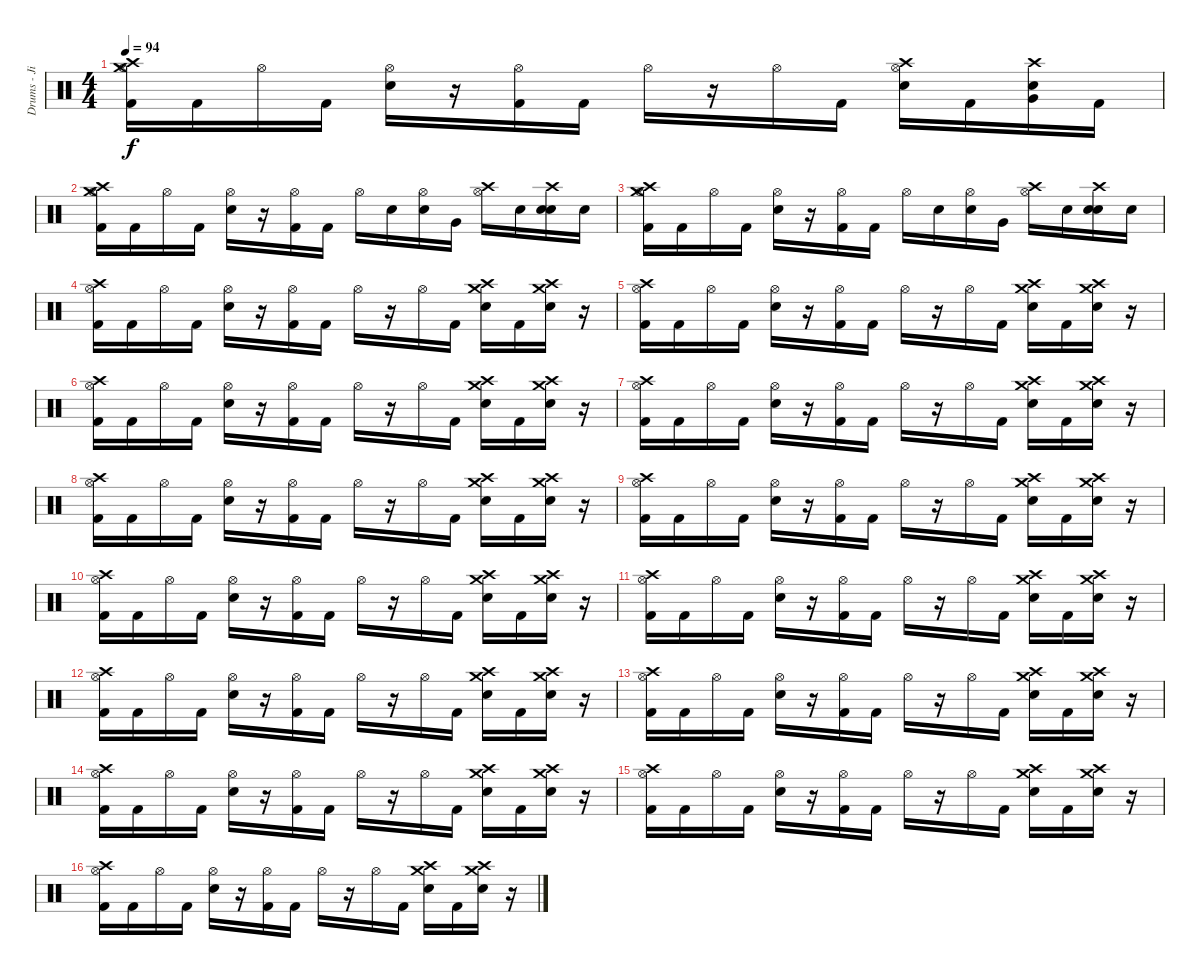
\track ("Drums - Jimmy" "Drums - Ji") {instrument percussion}
\staff {score}
\articulation defaults
\ts (4 4)
\tempo 94
\clef neutral
\ks c
("Kick (hit) 2" "Hi-Hat (open)" "Crash high (hit)" "Crash medium (hit)").16{dy f} "Kick (hit) 2".16 "Hi-Hat (open)".16 "Kick (hit) 2".16 ("Electric Snare (hit)" "Hi-Hat (open)").16 r.16 ("Kick (hit) 2" "Hi-Hat (open)").16 "Kick (hit) 2".16 "Hi-Hat (open)".16 r.16 "Hi-Hat (open)".16 "Kick (hit) 2".16 ("Electric Snare (hit)" "Hi-Hat (open)" "Crash high (hit)").16 "Kick (hit) 2".16 ("Very Low Tom (hit)" "Electric Snare (hit)" "Crash high (hit)").16 "Kick (hit) 2".16 |
("Kick (hit) 2" "Hi-Hat (open)" "Crash high (hit)" "Crash medium (hit)").16 "Kick (hit) 2".16 "Hi-Hat (open)".16 "Kick (hit) 2".16 ("Electric Snare (hit)" "Hi-Hat (open)").16 r.16 ("Kick (hit) 2" "Hi-Hat (open)").16 "Kick (hit) 2".16 "Hi-Hat (open)".16 "Electric Snare (hit)".16 ("Electric Snare (hit)" "Hi-Hat (open)").16 "Very Low Tom (hit)".16 ("Hi-Hat (open)" "Crash high (hit)").16 "Electric Snare (hit)".16 ("Electric Snare (hit)" "Electric Snare (hit)" "Crash high (hit)").16 "Electric Snare (hit)".16 |
("Kick (hit) 2" "Hi-Hat (open)" "Crash high (hit)" "Crash medium (hit)").16 "Kick (hit) 2".16 "Hi-Hat (open)".16 "Kick (hit) 2".16 ("Electric Snare (hit)" "Hi-Hat (open)").16 r.16 ("Kick (hit) 2" "Hi-Hat (open)").16 "Kick (hit) 2".16 "Hi-Hat (open)".16 "Electric Snare (hit)".16 ("Electric Snare (hit)" "Hi-Hat (open)").16 "Very Low Tom (hit)".16 ("Hi-Hat (open)" "Crash high (hit)").16 "Electric Snare (hit)".16 ("Electric Snare (hit)" "Electric Snare (hit)" "Crash high (hit)").16 "Electric Snare (hit)".16 |
("Kick (hit) 2" "Hi-Hat (open)" "Crash high (hit)").16 "Kick (hit) 2".16 "Hi-Hat (open)".16 "Kick (hit) 2".16 ("Electric Snare (hit)" "Hi-Hat (open)").16 r.16 ("Kick (hit) 2" "Hi-Hat (open)").16 "Kick (hit) 2".16 "Hi-Hat (open)".16 r.16 "Hi-Hat (open)".16 "Kick (hit) 2".16 ("Electric Snare (hit)" "Crash high (hit)" "Crash medium (hit)").16 "Kick (hit) 2".16 ("Electric Snare (hit)" "Crash high (hit)" "Crash medium (hit)").16 r.16 |
("Kick (hit) 2" "Hi-Hat (open)" "Crash high (hit)").16 "Kick (hit) 2".16 "Hi-Hat (open)".16 "Kick (hit) 2".16 ("Electric Snare (hit)" "Hi-Hat (open)").16 r.16 ("Kick (hit) 2" "Hi-Hat (open)").16 "Kick (hit) 2".16 "Hi-Hat (open)".16 r.16 "Hi-Hat (open)".16 "Kick (hit) 2".16 ("Electric Snare (hit)" "Crash high (hit)" "Crash medium (hit)").16 "Kick (hit) 2".16 ("Electric Snare (hit)" "Crash high (hit)" "Crash medium (hit)").16 r.16 |
("Kick (hit) 2" "Hi-Hat (open)" "Crash high (hit)").16 "Kick (hit) 2".16 "Hi-Hat (open)".16 "Kick (hit) 2".16 ("Electric Snare (hit)" "Hi-Hat (open)").16 r.16 ("Kick (hit) 2" "Hi-Hat (open)").16 "Kick (hit) 2".16 "Hi-Hat (open)".16 r.16 "Hi-Hat (open)".16 "Kick (hit) 2".16 ("Electric Snare (hit)" "Crash high (hit)" "Crash medium (hit)").16 "Kick (hit) 2".16 ("Electric Snare (hit)" "Crash high (hit)" "Crash medium (hit)").16 r.16 |
("Kick (hit) 2" "Hi-Hat (open)" "Crash high (hit)").16 "Kick (hit) 2".16 "Hi-Hat (open)".16 "Kick (hit) 2".16 ("Electric Snare (hit)" "Hi-Hat (open)").16 r.16 ("Kick (hit) 2" "Hi-Hat (open)").16 "Kick (hit) 2".16 "Hi-Hat (open)".16 r.16 "Hi-Hat (open)".16 "Kick (hit) 2".16 ("Electric Snare (hit)" "Crash high (hit)" "Crash medium (hit)").16 "Kick (hit) 2".16 ("Electric Snare (hit)" "Crash high (hit)" "Crash medium (hit)").16 r.16 |
("Kick (hit) 2" "Hi-Hat (open)" "Crash high (hit)").16 "Kick (hit) 2".16 "Hi-Hat (open)".16 "Kick (hit) 2".16 ("Electric Snare (hit)" "Hi-Hat (open)").16 r.16 ("Kick (hit) 2" "Hi-Hat (open)").16 "Kick (hit) 2".16 "Hi-Hat (open)".16 r.16 "Hi-Hat (open)".16 "Kick (hit) 2".16 ("Electric Snare (hit)" "Crash high (hit)" "Crash medium (hit)").16 "Kick (hit) 2".16 ("Electric Snare (hit)" "Crash high (hit)" "Crash medium (hit)").16 r.16 |
("Kick (hit) 2" "Hi-Hat (open)" "Crash high (hit)").16 "Kick (hit) 2".16 "Hi-Hat (open)".16 "Kick (hit) 2".16 ("Electric Snare (hit)" "Hi-Hat (open)").16 r.16 ("Kick (hit) 2" "Hi-Hat (open)").16 "Kick (hit) 2".16 "Hi-Hat (open)".16 r.16 "Hi-Hat (open)".16 "Kick (hit) 2".16 ("Electric Snare (hit)" "Crash high (hit)" "Crash medium (hit)").16 "Kick (hit) 2".16 ("Electric Snare (hit)" "Crash high (hit)" "Crash medium (hit)").16 r.16 |
("Kick (hit) 2" "Hi-Hat (open)" "Crash high (hit)").16 "Kick (hit) 2".16 "Hi-Hat (open)".16 "Kick (hit) 2".16 ("Electric Snare (hit)" "Hi-Hat (open)").16 r.16 ("Kick (hit) 2" "Hi-Hat (open)").16 "Kick (hit) 2".16 "Hi-Hat (open)".16 r.16 "Hi-Hat (open)".16 "Kick (hit) 2".16 ("Electric Snare (hit)" "Crash high (hit)" "Crash medium (hit)").16 "Kick (hit) 2".16 ("Electric Snare (hit)" "Crash high (hit)" "Crash medium (hit)").16 r.16 |
("Kick (hit) 2" "Hi-Hat (open)" "Crash high (hit)").16 "Kick (hit) 2".16 "Hi-Hat (open)".16 "Kick (hit) 2".16 ("Electric Snare (hit)" "Hi-Hat (open)").16 r.16 ("Kick (hit) 2" "Hi-Hat (open)").16 "Kick (hit) 2".16 "Hi-Hat (open)".16 r.16 "Hi-Hat (open)".16 "Kick (hit) 2".16 ("Electric Snare (hit)" "Crash high (hit)" "Crash medium (hit)").16 "Kick (hit) 2".16 ("Electric Snare (hit)" "Crash high (hit)" "Crash medium (hit)").16 r.16 |
("Kick (hit) 2" "Hi-Hat (open)" "Crash high (hit)").16 "Kick (hit) 2".16 "Hi-Hat (open)".16 "Kick (hit) 2".16 ("Electric Snare (hit)" "Hi-Hat (open)").16 r.16 ("Kick (hit) 2" "Hi-Hat (open)").16 "Kick (hit) 2".16 "Hi-Hat (open)".16 r.16 "Hi-Hat (open)".16 "Kick (hit) 2".16 ("Electric Snare (hit)" "Crash high (hit)" "Crash medium (hit)").16 "Kick (hit) 2".16 ("Electric Snare (hit)" "Crash high (hit)" "Crash medium (hit)").16 r.16 |
("Kick (hit) 2" "Hi-Hat (open)" "Crash high (hit)").16 "Kick (hit) 2".16 "Hi-Hat (open)".16 "Kick (hit) 2".16 ("Electric Snare (hit)" "Hi-Hat (open)").16 r.16 ("Kick (hit) 2" "Hi-Hat (open)").16 "Kick (hit) 2".16 "Hi-Hat (open)".16 r.16 "Hi-Hat (open)".16 "Kick (hit) 2".16 ("Electric Snare (hit)" "Crash high (hit)" "Crash medium (hit)").16 "Kick (hit) 2".16 ("Electric Snare (hit)" "Crash high (hit)" "Crash medium (hit)").16 r.16 |
("Kick (hit) 2" "Hi-Hat (open)" "Crash high (hit)").16 "Kick (hit) 2".16 "Hi-Hat (open)".16 "Kick (hit) 2".16 ("Electric Snare (hit)" "Hi-Hat (open)").16 r.16 ("Kick (hit) 2" "Hi-Hat (open)").16 "Kick (hit) 2".16 "Hi-Hat (open)".16 r.16 "Hi-Hat (open)".16 "Kick (hit) 2".16 ("Electric Snare (hit)" "Crash high (hit)" "Crash medium (hit)").16 "Kick (hit) 2".16 ("Electric Snare (hit)" "Crash high (hit)" "Crash medium (hit)").16 r.16 |
("Kick (hit) 2" "Hi-Hat (open)" "Crash high (hit)").16 "Kick (hit) 2".16 "Hi-Hat (open)".16 "Kick (hit) 2".16 ("Electric Snare (hit)" "Hi-Hat (open)").16 r.16 ("Kick (hit) 2" "Hi-Hat (open)").16 "Kick (hit) 2".16 "Hi-Hat (open)".16 r.16 "Hi-Hat (open)".16 "Kick (hit) 2".16 ("Electric Snare (hit)" "Crash high (hit)" "Crash medium (hit)").16 "Kick (hit) 2".16 ("Electric Snare (hit)" "Crash high (hit)" "Crash medium (hit)").16 r.16 |
("Kick (hit) 2" "Hi-Hat (open)" "Crash high (hit)").16 "Kick (hit) 2".16 "Hi-Hat (open)".16 "Kick (hit) 2".16 ("Electric Snare (hit)" "Hi-Hat (open)").16 r.16 ("Kick (hit) 2" "Hi-Hat (open)").16 "Kick (hit) 2".16 "Hi-Hat (open)".16 r.16 "Hi-Hat (open)".16 "Kick (hit) 2".16 ("Electric Snare (hit)" "Crash high (hit)" "Crash medium (hit)").16 "Kick (hit) 2".16 ("Electric Snare (hit)" "Crash high (hit)" "Crash medium (hit)").16 r.16
